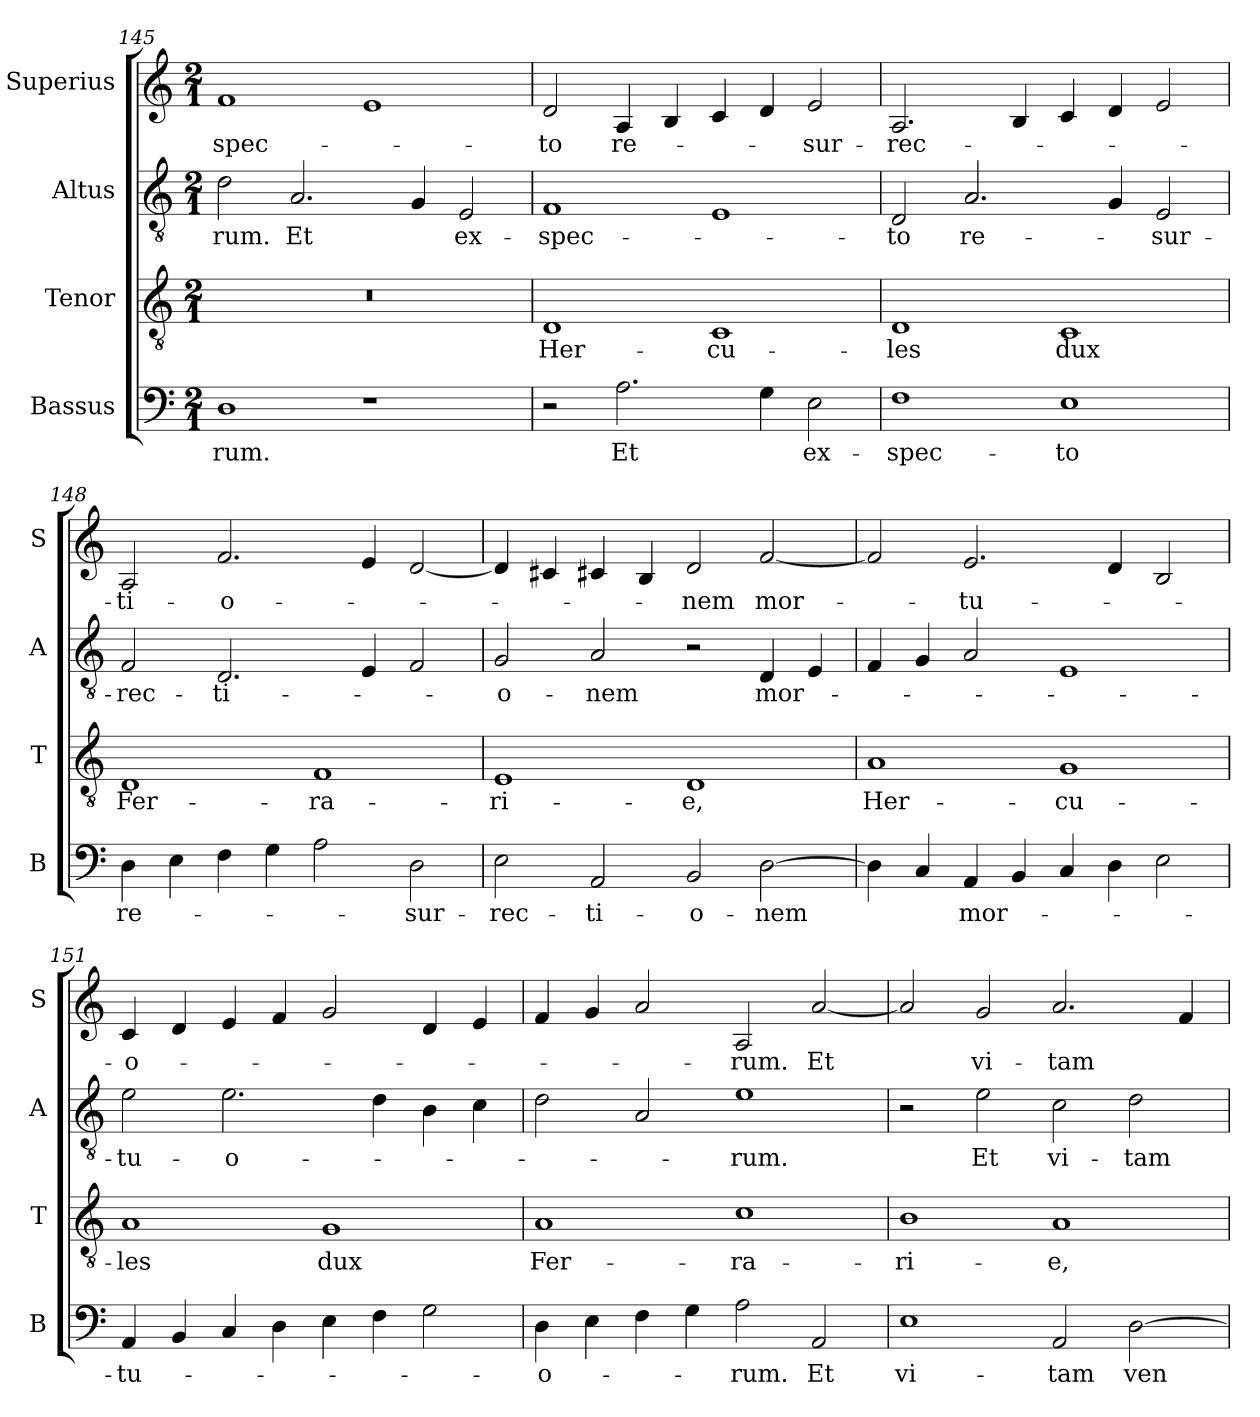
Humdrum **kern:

**kern	**text	**kern	**text	**kern	**text	**kern	**text
*part4	*part4	*part3	*part3	*part2	*part2	*part1	*part1
*staff4	*staff4	*staff3	*staff3	*staff2	*staff2	*staff1	*staff1
*I"Bassus	*	*I"Tenor	*	*I"Altus	*	*I"Superius	*
*I'B	*	*I'T	*	*I'A	*	*I'S	*
*clefF4	*	*clefGv2	*	*clefGv2	*	*clefG2	*
*k[]	*	*k[]	*	*k[]	*	*k[]	*
*M2/1	*	*M2/1	*	*M2/1	*	*M2/1	*
=145	=145	=145	=145	=145	=145	=145	=145
1D	-rum.	0r	.	2d\	-rum.	1f	-spec-
.	.	.	.	2.A/	Et	.	.
1r	.	.	.	.	.	1e	.
.	.	.	.	4G/	.	.	.
.	.	.	.	2E/	ex-	.	.
=146	=146	=146	=146	=146	=146	=146	=146
2r	.	1D	Her-	1F	-spec-	2d/	-to
2.A\	Et	.	.	.	.	4A/	re-
.	.	.	.	.	.	4B/	.
.	.	1C	-cu-	1E	.	4c/	.
4G\	.	.	.	.	.	4d/	.
2E\	ex-	.	.	.	.	2e/	-sur-
=147	=147	=147	=147	=147	=147	=147	=147
1F	-spec-	1D	-les	2D/	-to	2.A/	-rec-
.	.	.	.	2.A/	re-	.	.
.	.	.	.	.	.	4B/	.
1E	-to	1C	dux	.	.	4c/	.
.	.	.	.	4G/	.	4d/	.
.	.	.	.	2E/	-sur-	2e/	.
=148	=148	=148	=148	=148	=148	=148	=148
4D\	re-	1D	Fer-	2F/	-rec-	2A/	-ti-
4E\	.	.	.	.	.	.	.
4F\	.	.	.	2.D/	-ti-	2.f/	-o-
4G\	.	.	.	.	.	.	.
2A\	.	1F	-ra-	.	.	.	.
.	.	.	.	4E/	.	4e/	.
2D\	-sur-	.	.	2F/	.	[2d/	.
=149	=149	=149	=149	=149	=149	=149	=149
2E\	-rec-	1E	-ri-	2G/	-o-	4d/]	.
.	.	.	.	.	.	4c#X/	.
2AA/	-ti-	.	.	2A/	-nem	4c#X/	.
.	.	.	.	.	.	4B/	.
2BB/	-o-	1D	-e,	2r	.	2d/	-nem
[2D\	-nem	.	.	4D/	mor-	[2f/	mor-
.	.	.	.	4E/	.	.	.
=150	=150	=150	=150	=150	=150	=150	=150
4D\]	.	1A	Her-	4F/	.	2f/]	.
4C/	.	.	.	4G/	.	.	.
4AA/	mor-	.	.	2A/	.	2.e/	-tu-
4BB/	.	.	.	.	.	.	.
4C/	.	1G	-cu-	1E	.	.	.
4D\	.	.	.	.	.	4d/	.
2E\	.	.	.	.	.	2B/	.
=151	=151	=151	=151	=151	=151	=151	=151
4AA/	-tu-	1A	-les	2e\	-tu-	4c/	-o-
4BB/	.	.	.	.	.	4d/	.
4C/	.	.	.	2.e\	-o-	4e/	.
4D\	.	.	.	.	.	4f/	.
4E\	.	1G	dux	.	.	2g/	.
4F\	.	.	.	4d\	.	.	.
2G\	.	.	.	4B\	.	4d/	.
.	.	.	.	4c\	.	4e/	.
=152	=152	=152	=152	=152	=152	=152	=152
4D\	-o-	1A	Fer-	2d\	.	4f/	.
4E\	.	.	.	.	.	4g/	.
4F\	.	.	.	2A/	.	2a/	.
4G\	.	.	.	.	.	.	.
2A\	-rum.	1c	-ra-	1e	-rum.	2A/	-rum.
2AA/	Et	.	.	.	.	[2a/	Et
=153	=153	=153	=153	=153	=153	=153	=153
1E	vi-	1B	-ri-	2r	.	2a/]	.
.	.	.	.	2e\	Et	2g/	vi-
2AA/	-tam	1A	-e,	2c\	vi-	2.a/	-tam
[2D\	ven-	.	.	2d\	-tam	.	.
.	.	.	.	.	.	4f/	.
=	=	=	=	=	=	=	=
*-	*-	*-	*-	*-	*-	*-	*-
